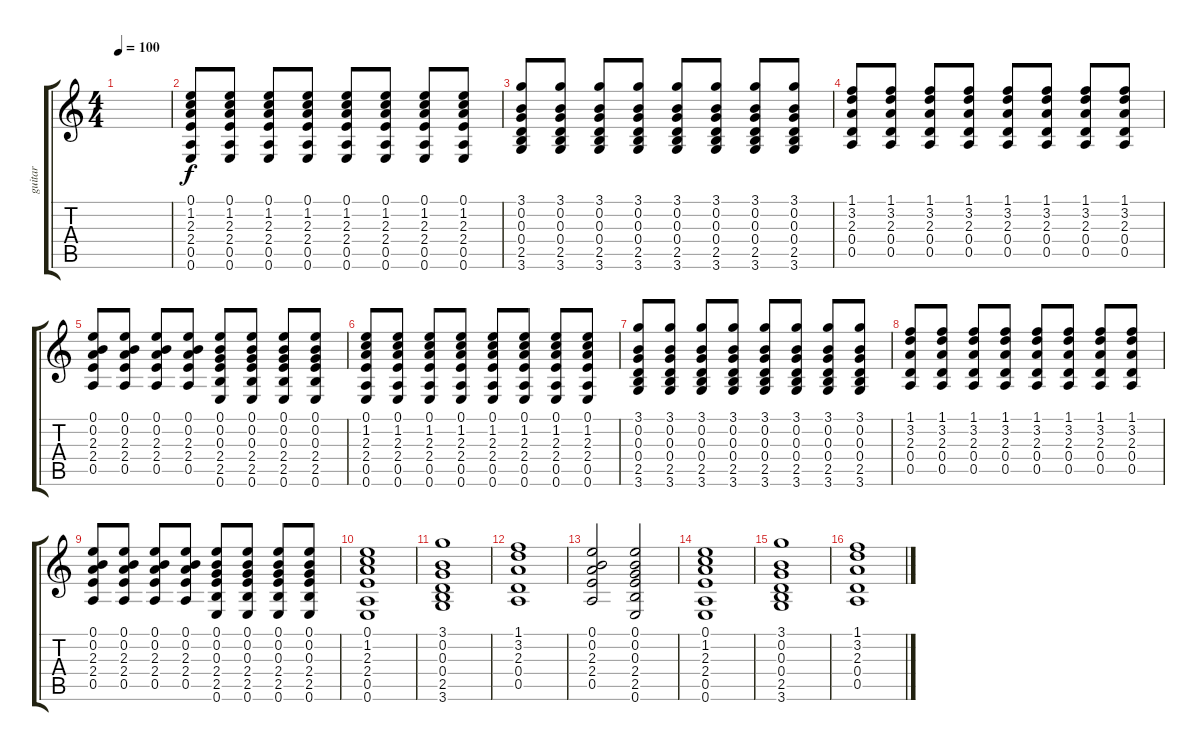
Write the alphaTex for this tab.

\track ("guitar" "guitar") {instrument acousticguitarnylon}
\staff {score tabs}
\tuning (E4 B3 G3 D3 A2 E2) {hide}
\ts (4 4)
\tempo 100
\clef g2
\ks c
|
(0.1 1.2 2.3 2.4 0.5 0.6).8 (0.1 1.2 2.3 2.4 0.5 0.6).8 (0.1 1.2 2.3 2.4 0.5 0.6).8 (0.1 1.2 2.3 2.4 0.5 0.6).8 (0.1 1.2 2.3 2.4 0.5 0.6).8 (0.1 1.2 2.3 2.4 0.5 0.6).8 (0.1 1.2 2.3 2.4 0.5 0.6).8 (0.1 1.2 2.3 2.4 0.5 0.6).8 |
(3.1 0.2 0.3 0.4 2.5 3.6).8 (3.1 0.2 0.3 0.4 2.5 3.6).8 (3.1 0.2 0.3 0.4 2.5 3.6).8 (3.1 0.2 0.3 0.4 2.5 3.6).8 (3.1 0.2 0.3 0.4 2.5 3.6).8 (3.1 0.2 0.3 0.4 2.5 3.6).8 (3.1 0.2 0.3 0.4 2.5 3.6).8 (3.1 0.2 0.3 0.4 2.5 3.6).8 |
(1.1 3.2 2.3 0.4 0.5).8 (1.1 3.2 2.3 0.4 0.5).8 (1.1 3.2 2.3 0.4 0.5).8 (1.1 3.2 2.3 0.4 0.5).8 (1.1 3.2 2.3 0.4 0.5).8 (1.1 3.2 2.3 0.4 0.5).8 (1.1 3.2 2.3 0.4 0.5).8 (1.1 3.2 2.3 0.4 0.5).8 |
(0.1 0.2 2.3 2.4 0.5).8 (0.1 0.2 2.3 2.4 0.5).8 (0.1 0.2 2.3 2.4 0.5).8 (0.1 0.2 2.3 2.4 0.5).8 (0.1 0.2 0.3 2.4 2.5 0.6).8 (0.1 0.2 0.3 2.4 2.5 0.6).8 (0.1 0.2 0.3 2.4 2.5 0.6).8 (0.1 0.2 0.3 2.4 2.5 0.6).8 |
(0.1 1.2 2.3 2.4 0.5 0.6).8 (0.1 1.2 2.3 2.4 0.5 0.6).8 (0.1 1.2 2.3 2.4 0.5 0.6).8 (0.1 1.2 2.3 2.4 0.5 0.6).8 (0.1 1.2 2.3 2.4 0.5 0.6).8 (0.1 1.2 2.3 2.4 0.5 0.6).8 (0.1 1.2 2.3 2.4 0.5 0.6).8 (0.1 1.2 2.3 2.4 0.5 0.6).8 |
(3.1 0.2 0.3 0.4 2.5 3.6).8 (3.1 0.2 0.3 0.4 2.5 3.6).8 (3.1 0.2 0.3 0.4 2.5 3.6).8 (3.1 0.2 0.3 0.4 2.5 3.6).8 (3.1 0.2 0.3 0.4 2.5 3.6).8 (3.1 0.2 0.3 0.4 2.5 3.6).8 (3.1 0.2 0.3 0.4 2.5 3.6).8 (3.1 0.2 0.3 0.4 2.5 3.6).8 |
(1.1 3.2 2.3 0.4 0.5).8 (1.1 3.2 2.3 0.4 0.5).8 (1.1 3.2 2.3 0.4 0.5).8 (1.1 3.2 2.3 0.4 0.5).8 (1.1 3.2 2.3 0.4 0.5).8 (1.1 3.2 2.3 0.4 0.5).8 (1.1 3.2 2.3 0.4 0.5).8 (1.1 3.2 2.3 0.4 0.5).8 |
(0.1 0.2 2.3 2.4 0.5).8 (0.1 0.2 2.3 2.4 0.5).8 (0.1 0.2 2.3 2.4 0.5).8 (0.1 0.2 2.3 2.4 0.5).8 (0.1 0.2 0.3 2.4 2.5 0.6).8 (0.1 0.2 0.3 2.4 2.5 0.6).8 (0.1 0.2 0.3 2.4 2.5 0.6).8 (0.1 0.2 0.3 2.4 2.5 0.6).8 |
(0.1 1.2 2.3 2.4 0.5 0.6).1 |
(3.1 0.2 0.3 0.4 2.5 3.6).1 |
(1.1 3.2 2.3 0.4 0.5).1 |
(0.1 0.2 2.3 2.4 0.5).2 (0.1 0.2 0.3 2.4 2.5 0.6).2 |
(0.1 1.2 2.3 2.4 0.5 0.6).1 |
(3.1 0.2 0.3 0.4 2.5 3.6).1 |
(1.1 3.2 2.3 0.4 0.5).1
